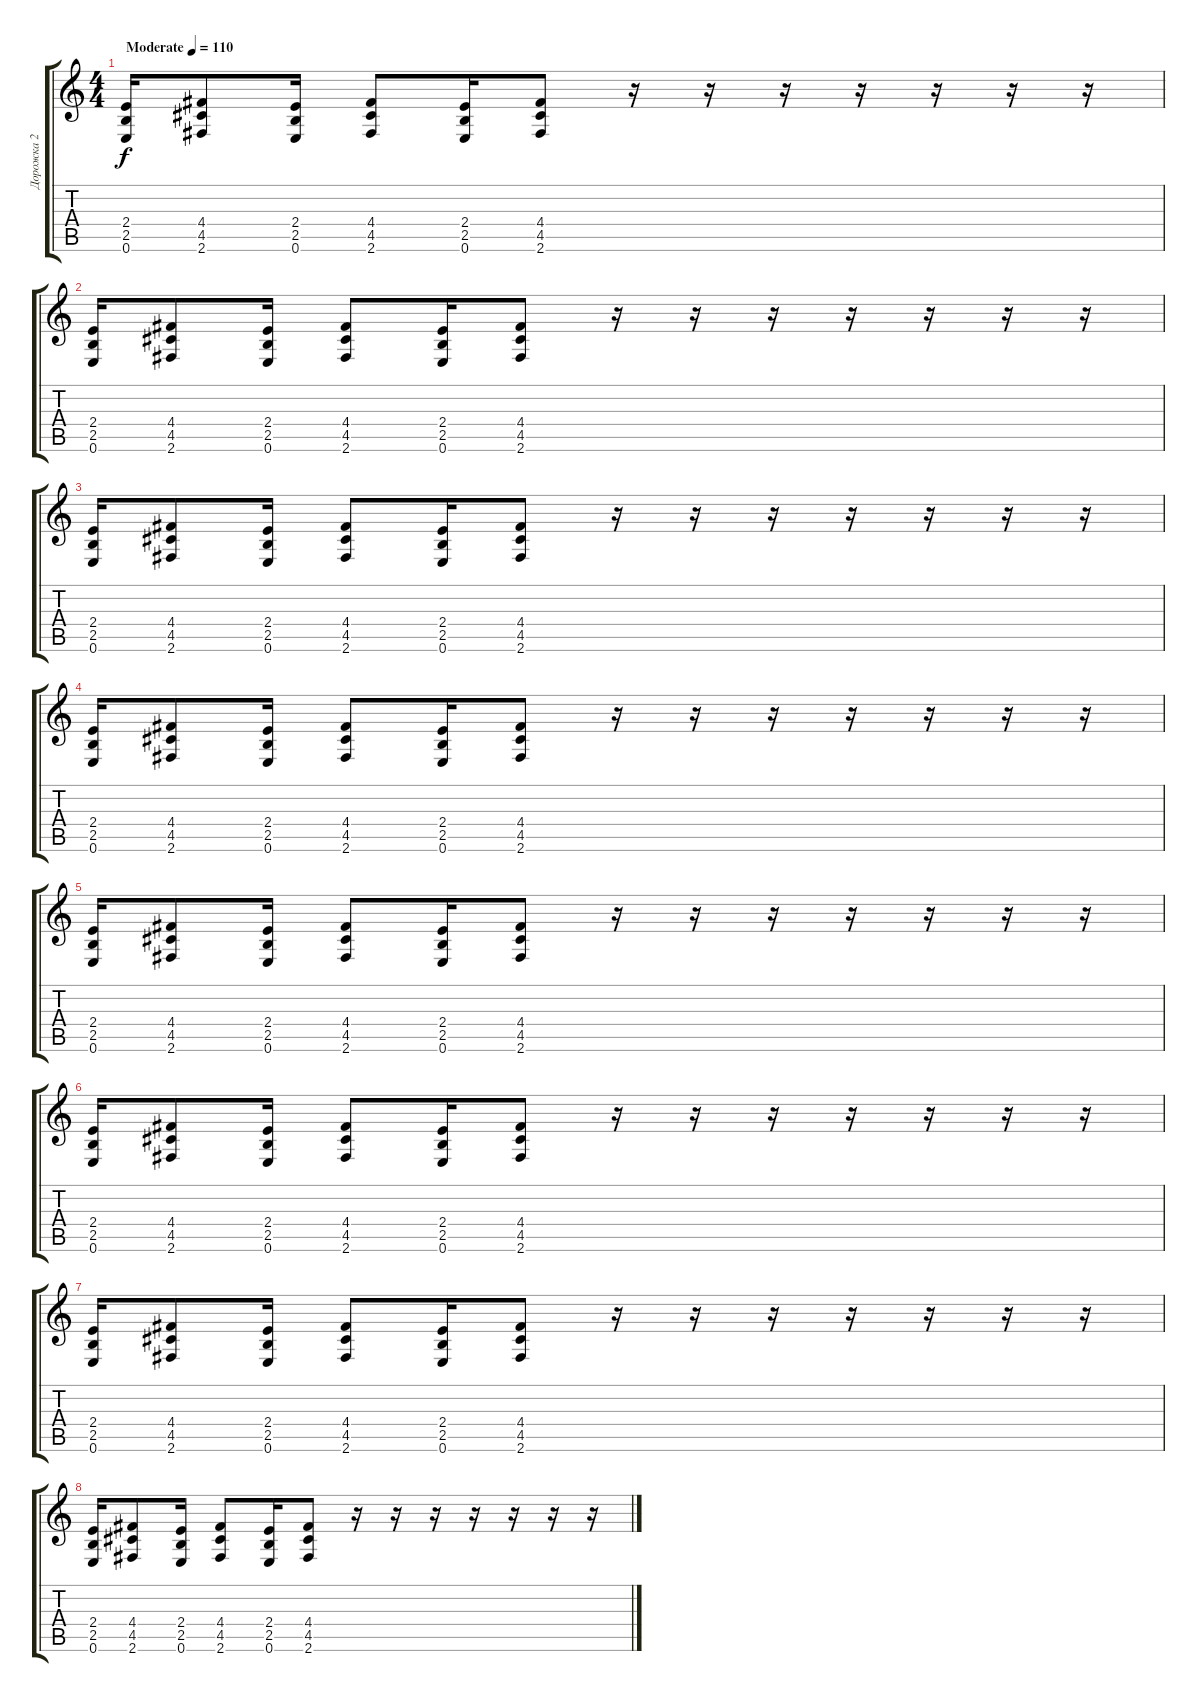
\track ("Дорожка 2" "Дорожка 2") {instrument distortionguitar}
\staff {score tabs}
\tuning (E4 B3 G3 D3 A2 E2) {hide}
\ts (4 4)
\tempo (110 "Moderate")
\clef g2
\ks c
(2.4 2.5 0.6).16{dy f instrument distortionguitar} (4.4 4.5 2.6).8 (2.4 2.5 0.6).16 (4.4 4.5 2.6).8 (2.4 2.5 0.6).16 (4.4 4.5 2.6).8 r.16 r.16 r.16 r.16 r.16 r.16 r.16 |
(2.4 2.5 0.6).16 (4.4 4.5 2.6).8 (2.4 2.5 0.6).16 (4.4 4.5 2.6).8 (2.4 2.5 0.6).16 (4.4 4.5 2.6).8 r.16 r.16 r.16 r.16 r.16 r.16 r.16 |
(2.4 2.5 0.6).16 (4.4 4.5 2.6).8 (2.4 2.5 0.6).16 (4.4 4.5 2.6).8 (2.4 2.5 0.6).16 (4.4 4.5 2.6).8 r.16 r.16 r.16 r.16 r.16 r.16 r.16 |
(2.4 2.5 0.6).16 (4.4 4.5 2.6).8 (2.4 2.5 0.6).16 (4.4 4.5 2.6).8 (2.4 2.5 0.6).16 (4.4 4.5 2.6).8 r.16 r.16 r.16 r.16 r.16 r.16 r.16 |
(2.4 2.5 0.6).16 (4.4 4.5 2.6).8 (2.4 2.5 0.6).16 (4.4 4.5 2.6).8 (2.4 2.5 0.6).16 (4.4 4.5 2.6).8 r.16 r.16 r.16 r.16 r.16 r.16 r.16 |
(2.4 2.5 0.6).16 (4.4 4.5 2.6).8 (2.4 2.5 0.6).16 (4.4 4.5 2.6).8 (2.4 2.5 0.6).16 (4.4 4.5 2.6).8 r.16 r.16 r.16 r.16 r.16 r.16 r.16 |
(2.4 2.5 0.6).16 (4.4 4.5 2.6).8 (2.4 2.5 0.6).16 (4.4 4.5 2.6).8 (2.4 2.5 0.6).16 (4.4 4.5 2.6).8 r.16 r.16 r.16 r.16 r.16 r.16 r.16 |
(2.4 2.5 0.6).16 (4.4 4.5 2.6).8 (2.4 2.5 0.6).16 (4.4 4.5 2.6).8 (2.4 2.5 0.6).16 (4.4 4.5 2.6).8 r.16 r.16 r.16 r.16 r.16 r.16 r.16
